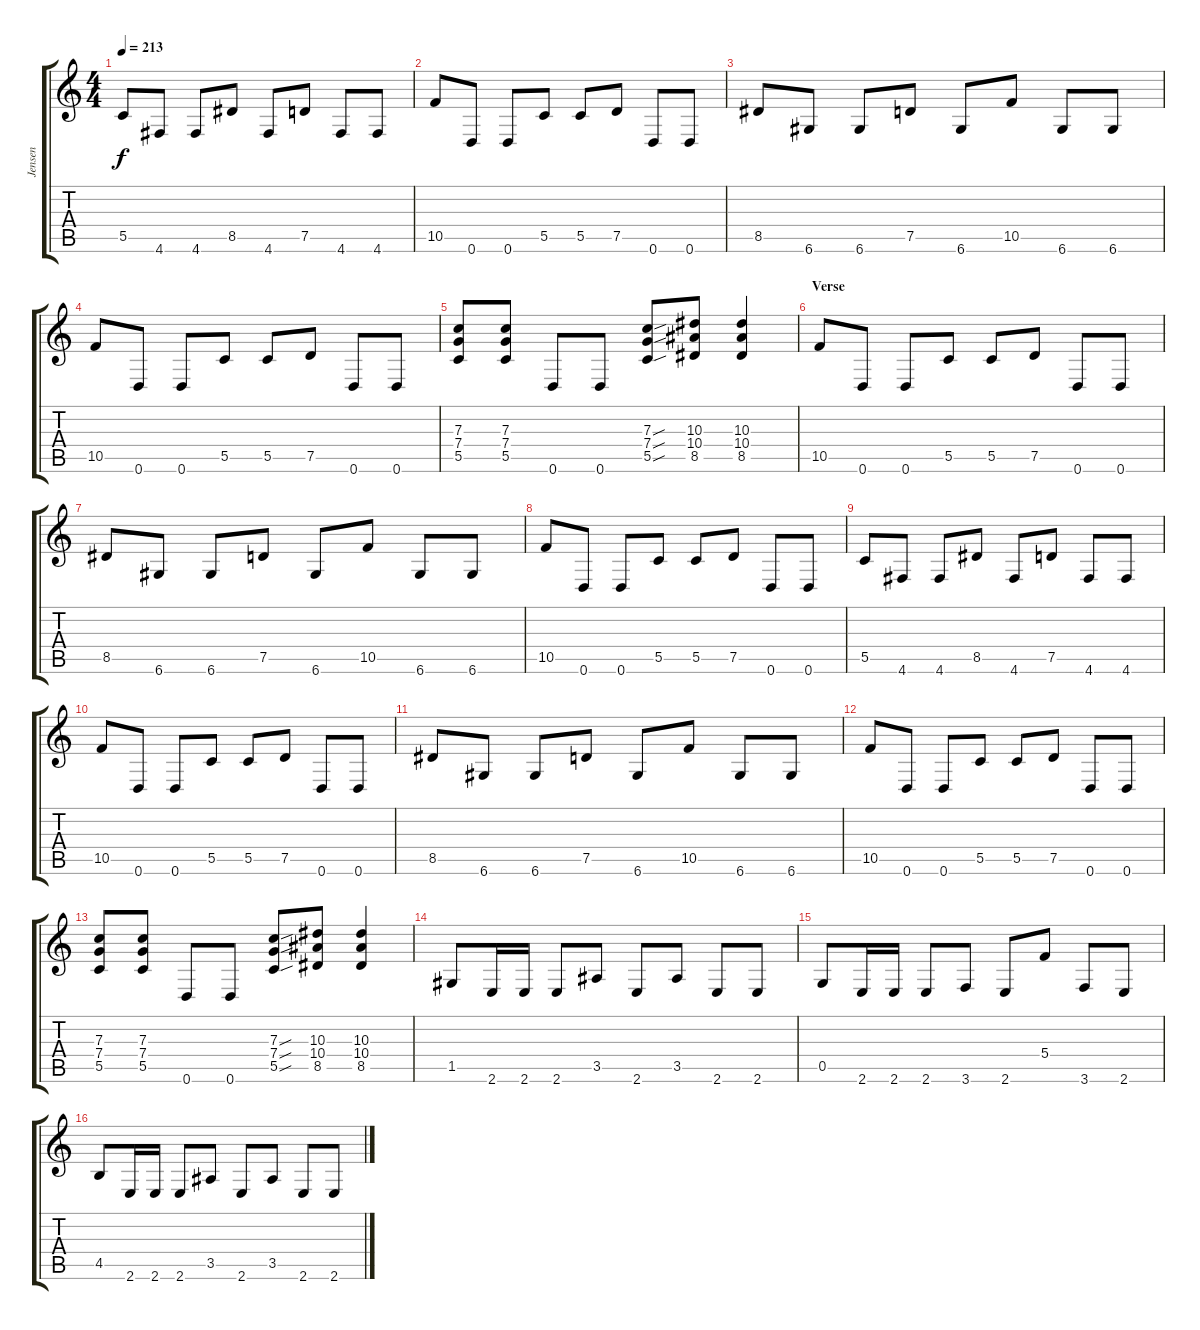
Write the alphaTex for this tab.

\track ("Jensen" "Jensen") {instrument distortionguitar}
\staff {score tabs}
\tuning (D4 A3 F3 C3 G2 D2) {hide}
\ts (4 4)
\tempo 213
\clef g2
\ks c
5.5.8{dy f} 4.6.8 4.6.8 8.5.8 4.6.8 7.5.8 4.6.8 4.6.8 |
10.5.8 0.6.8 0.6.8 5.5.8 5.5.8 7.5.8 0.6.8 0.6.8 |
8.5.8 6.6.8 6.6.8 7.5.8 6.6.8 10.5.8 6.6.8 6.6.8 |
10.5.8 0.6.8 0.6.8 5.5.8 5.5.8 7.5.8 0.6.8 0.6.8 |
(7.3 7.4 5.5).8 (7.3 7.4 5.5).8 0.6.8 0.6.8 (7.3{sou} 7.4{sou} 5.5{sou}).8 (10.3 10.4 8.5).8 (10.3 10.4 8.5).4 |
\section ("" "Verse")
10.5.8 0.6.8 0.6.8 5.5.8 5.5.8 7.5.8 0.6.8 0.6.8 |
8.5.8 6.6.8 6.6.8 7.5.8 6.6.8 10.5.8 6.6.8 6.6.8 |
10.5.8 0.6.8 0.6.8 5.5.8 5.5.8 7.5.8 0.6.8 0.6.8 |
5.5.8 4.6.8 4.6.8 8.5.8 4.6.8 7.5.8 4.6.8 4.6.8 |
10.5.8 0.6.8 0.6.8 5.5.8 5.5.8 7.5.8 0.6.8 0.6.8 |
8.5.8 6.6.8 6.6.8 7.5.8 6.6.8 10.5.8 6.6.8 6.6.8 |
10.5.8 0.6.8 0.6.8 5.5.8 5.5.8 7.5.8 0.6.8 0.6.8 |
(7.3 7.4 5.5).8 (7.3 7.4 5.5).8 0.6.8 0.6.8 (7.3{sou} 7.4{sou} 5.5{sou}).8 (10.3 10.4 8.5).8 (10.3 10.4 8.5).4 |
1.5.8 2.6.16 2.6.16 2.6.8 3.5.8 2.6.8 3.5.8 2.6.8 2.6.8 |
0.5.8 2.6.16 2.6.16 2.6.8 3.6.8 2.6.8 5.4.8 3.6.8 2.6.8 |
4.5.8 2.6.16 2.6.16 2.6.8 3.5.8 2.6.8 3.5.8 2.6.8 2.6.8
